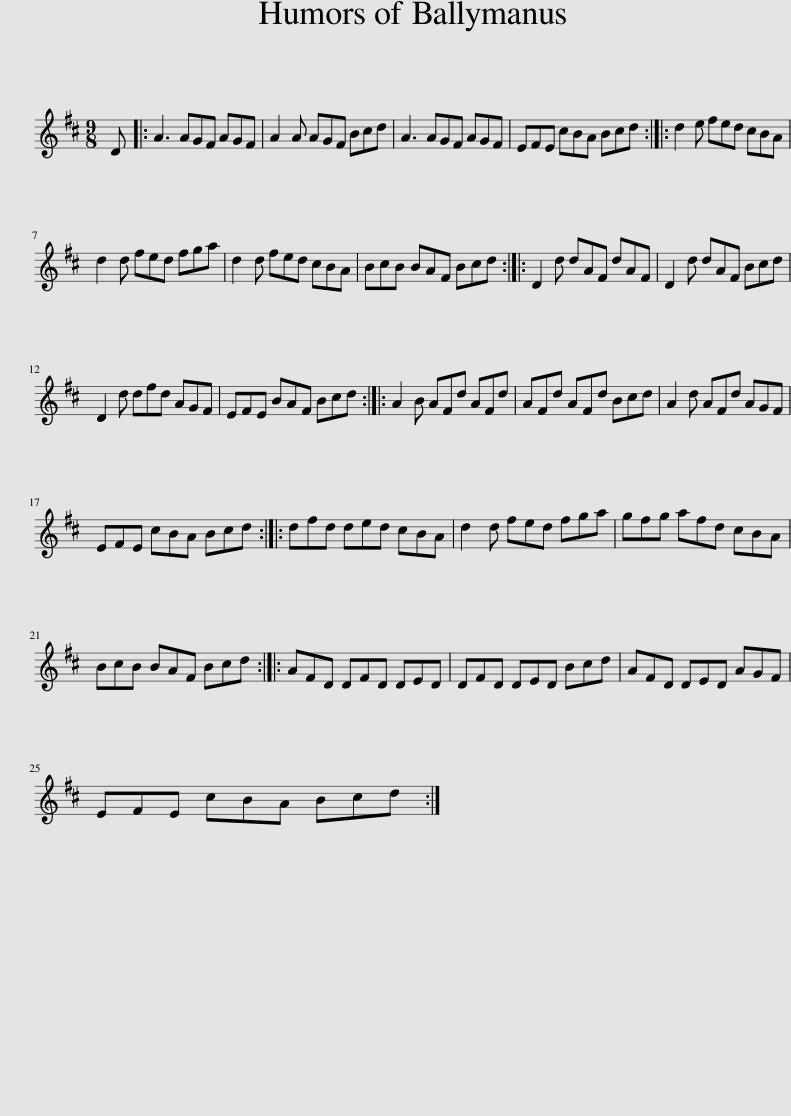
X:1
L:1/8
M:9/8
I:linebreak $
K:D
V:1 treble
V:1
 D |: A3 AGF AGF | A2 A AGF Bcd | A3 AGF AGF | EFE cBA Bcd :: %5
 d2 e fed cBA |$ d2 d fed fga | d2 d fed cBA | BcB BAF Bcd :: D2 d dAF dAF | %10
 D2 d dAF Bcd |$ D2 d dfd AGF | EFE BAF Bcd :: A2 B AFd AFd | AFd AFd Bcd | %15
 A2 d AFd AGF |$ EFE cBA Bcd :: dfd ded cBA | d2 d fed fga | gfg afd cBA |$ %20
 BcB BAF Bcd :: AFD DFD DED | DFD DED Bcd | AFD DED AGF |$ EFE cBA Bcd :| %25
